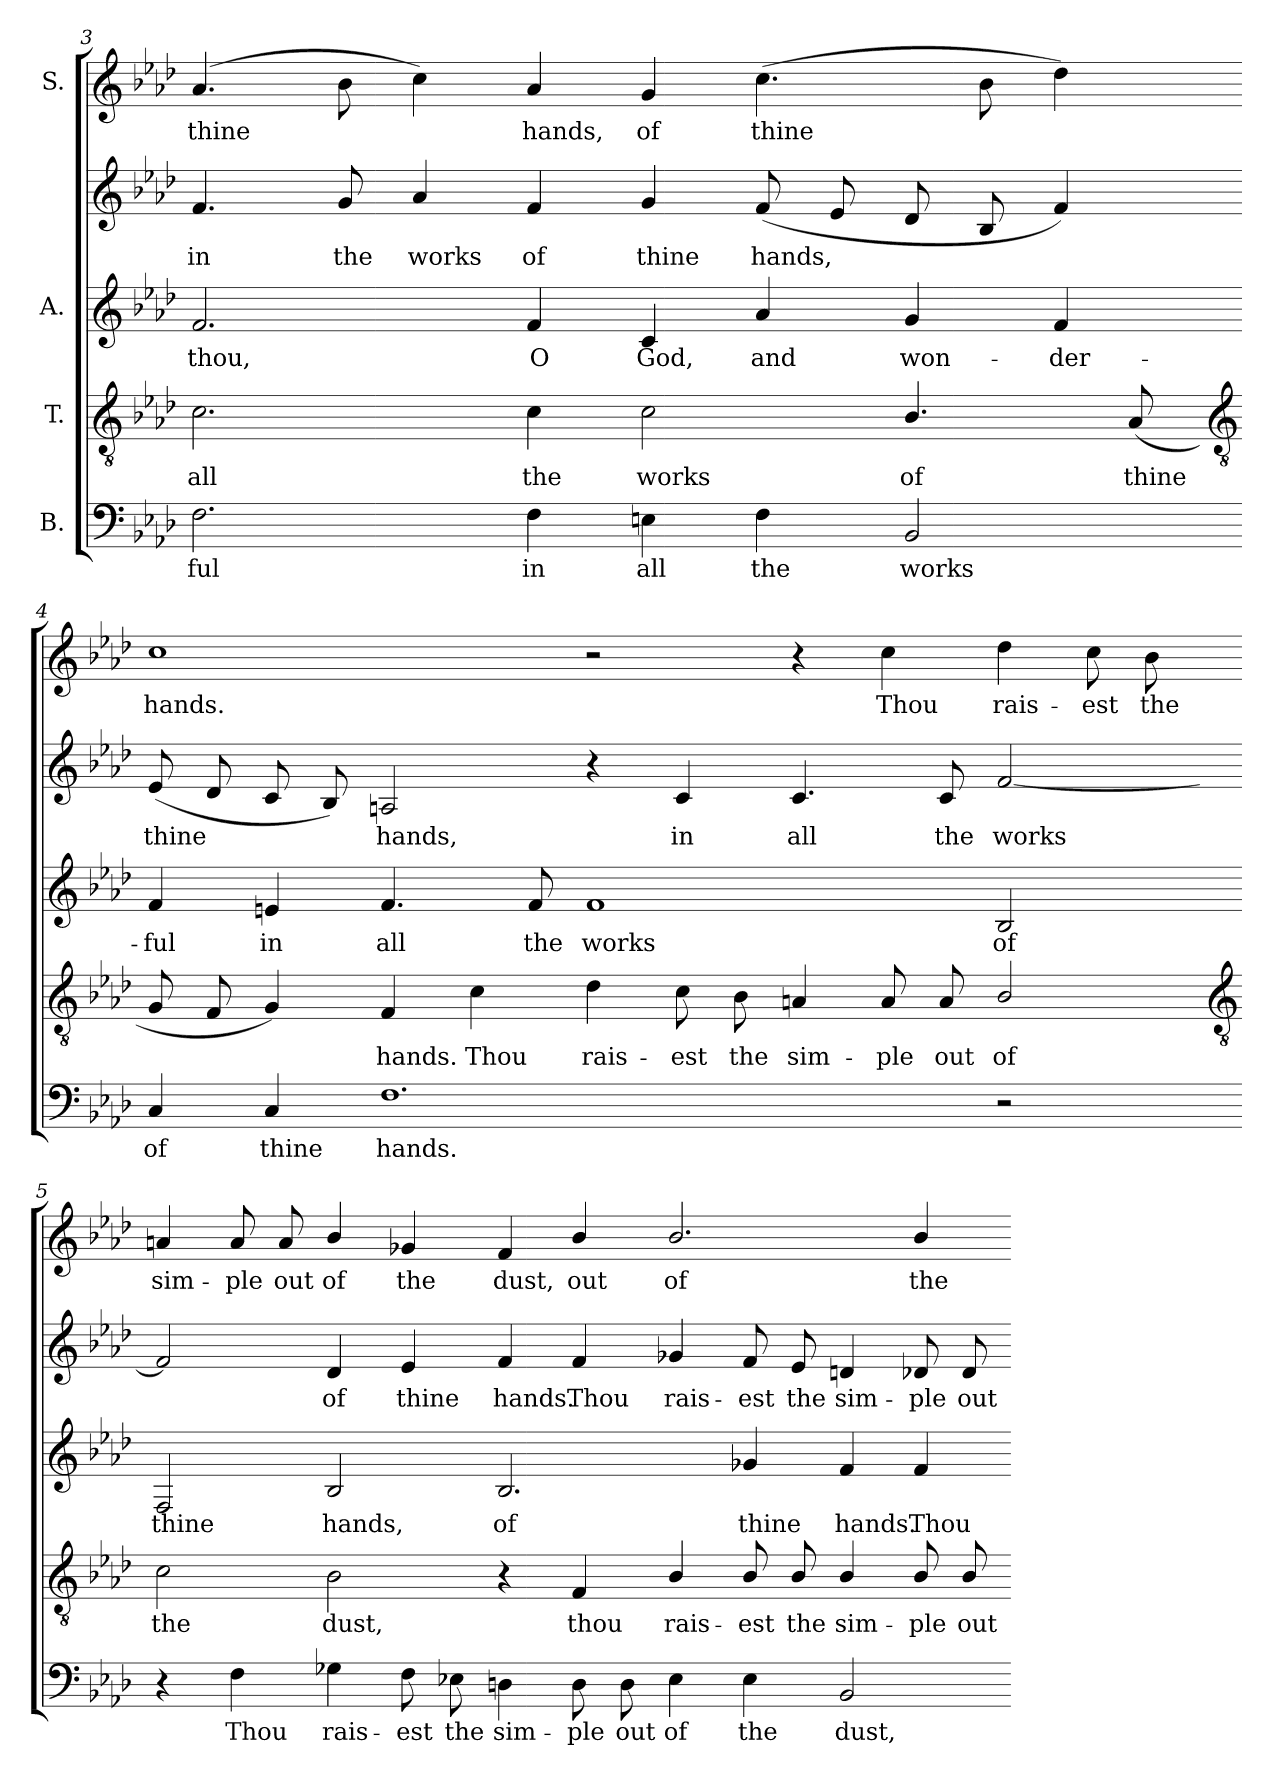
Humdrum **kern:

**kern	**text	**kern	**text	**kern	**text	**kern	**text	**kern	**text
*part4	*part4	*part3	*part3	*part2	*part2	*part2	*part2	*part1	*part1
*staff5	*staff5	*staff4	*staff4	*staff3	*staff3	*staff2	*staff2	*staff1	*staff1
*I"B.	*	*I"T.	*	*I"A.	*	*	*	*I"S.	*
!!LO:LB:g=z
*clefF4	*	*clefGv2	*	*clefG2	*	*clefG2	*	*clefG2	*
*k[b-e-a-d-]	*	*k[b-e-a-d-]	*	*k[b-e-a-d-]	*	*k[b-e-a-d-]	*	*k[b-e-a-d-]	*
*A-:	*	*A-:	*	*A-:	*	*A-:	*	*A-:	*
=3	=3	=3	=3	=3	=3	=3	=3	=3	=3
!	!LO:LY:b	!	!LO:LY:b	!	!LO:LY:b	!	!LO:LY:b	!	!LO:LY:b
2.F	-ful	2.c	all	2.f	thou,	4.f	in	(>4.a-	thine
!	!	!	!	!	!	!	!LO:LY:b	!	!
.	.	.	.	.	.	8g	the	8b-	.
!	!	!	!	!	!	!	!LO:LY:b	!	!
.	.	.	.	.	.	4a-	works	4cc)	.
!	!LO:LY:b	!	!LO:LY:b	!	!LO:LY:b	!	!LO:LY:b	!	!LO:LY:b
4F	in	4c	the	4f	O	4f	of	4a-	hands,
!	!LO:LY:b	!	!LO:LY:b	!	!LO:LY:b	!	!LO:LY:b	!	!LO:LY:b
4En	all	2c	works	4c	God,	4g	thine	4g	of
!	!LO:LY:b	!	!	!	!LO:LY:b	!	!LO:LY:b	!	!LO:LY:b
4F	the	.	.	4a-	and	(<8f	hands,	(>4.cc	thine
.	.	.	.	.	.	8e-	.	.	.
!	!LO:LY:b	!	!LO:LY:b	!	!LO:LY:b	!	!	!	!
2BB-	works	4.B-/	of	4g	won-	8d-	.	.	.
.	.	.	.	.	.	8B-	.	8b-	.
!	!	!	!	!	!LO:LY:b	!	!	!	!
.	.	.	.	4f	-der-	4f)	.	4dd-)	.
!	!	!	!LO:LY:b	!	!	!	!	!	!
.	.	(<8A-	thine	.	.	.	.	.	.
!!LO:LB:g=z
=4-	=4-	=4-	=4-	=4-	=4-	=4-	=4-	=4-	=4-
*	*	*clefGv2	*	*	*	*	*	*	*
!	!LO:LY:b	!	!	!	!LO:LY:b	!	!LO:LY:b	!	!LO:LY:b
4C	of	8G	.	4f	ful	(<8e-	-thine	1cc	hands.
.	.	8F	.	.	.	8d-	.	.	.
!	!LO:LY:b	!	!	!	!LO:LY:b	!	!	!	!
4C	thine	4G)	.	4en	in	8c	.	.	.
.	.	.	.	.	.	8B-)	.	.	.
!	!LO:LY:b	!	!LO:LY:b	!	!LO:LY:b	!	!LO:LY:b	!	!
1.F	hands.	4F	hands.	4.f	all	2An	hands,	.	.
!	!	!	!LO:LY:b	!	!	!	!	!	!
.	.	4c	Thou	.	.	.	.	.	.
!	!	!	!	!	!LO:LY:b	!	!	!	!
.	.	.	.	8f	the	.	.	.	.
!	!	!	!LO:LY:b	!	!LO:LY:b	!	!	!	!
.	.	4d-	rais-	1f	works	4r	.	2r	.
!	!	!	!LO:LY:b	!	!	!	!LO:LY:b	!	!
.	.	8c	-est	.	.	4c	in	.	.
!	!	!	!LO:LY:b	!	!	!	!	!	!
.	.	8B-	the	.	.	.	.	.	.
!	!	!	!LO:LY:b	!	!	!	!LO:LY:b	!	!
.	.	4An	sim-	.	.	4.c	all	4r	.
!	!	!	!LO:LY:b	!	!	!	!	!	!LO:LY:b
.	.	8A	-ple	.	.	.	.	4cc	Thou
!	!	!	!LO:LY:b	!	!	!	!LO:LY:b	!	!
.	.	8A	out	.	.	8c	the	.	.
!	!	!	!LO:LY:b	!	!LO:LY:b	!	!LO:LY:b	!	!LO:LY:b
2r	.	2B-/	of	2B-	of	[2f	works	4dd-	rais-
!	!	!	!	!	!	!	!	!	!LO:LY:b
.	.	.	.	.	.	.	.	8cc	-est
!	!	!	!	!	!	!	!	!	!LO:LY:b
.	.	.	.	.	.	.	.	8b-	the
!!LO:LB:g=z
=5-	=5-	=5-	=5-	=5-	=5-	=5-	=5-	=5-	=5-
*	*	*clefGv2	*	*	*	*	*	*	*
!	!	!	!LO:LY:b	!	!LO:LY:b	!	!	!	!LO:LY:b
4r	.	2c	the	2F	thine	2f]	.	4an	sim-
!	!LO:LY:b	!	!	!	!	!	!	!	!LO:LY:b
4F	Thou	.	.	.	.	.	.	8a	-ple
!	!	!	!	!	!	!	!	!	!LO:LY:b
.	.	.	.	.	.	.	.	8a	out
!	!LO:LY:b	!	!LO:LY:b	!	!LO:LY:b	!	!LO:LY:b	!	!LO:LY:b
4G-X	rais-	2B-	dust,	2B-	hands,	4d-	of	4b-/	of
!	!LO:LY:b	!	!	!	!	!	!LO:LY:b	!	!LO:LY:b
8F	-est	.	.	.	.	4e-	thine	4g-X/	the
!	!LO:LY:b	!	!	!	!	!	!	!	!
8E-	the	.	.	.	.	.	.	.	.
!	!LO:LY:b	!	!	!	!LO:LY:b	!	!LO:LY:b	!	!LO:LY:b
4Dn	sim-	4r	.	2.B-	of	4f	hands.	4f/	dust,
!	!LO:LY:b	!	!LO:LY:b	!	!	!	!LO:LY:b	!	!LO:LY:b
8D	-ple	4F	thou	.	.	4f	Thou	4b-/	out
!	!LO:LY:b	!	!	!	!	!	!	!	!
8D	out	.	.	.	.	.	.	.	.
!	!LO:LY:b	!	!LO:LY:b	!	!	!	!LO:LY:b	!	!LO:LY:b
4E-	of	4B-/	rais-	.	.	4g-X	rais-	2.b-/	of
!	!LO:LY:b	!	!LO:LY:b	!	!LO:LY:b	!	!LO:LY:b	!	!
4E-	the	8B-/	-est	4g-X	thine	8f	-est	.	.
!	!	!	!LO:LY:b	!	!	!	!LO:LY:b	!	!
.	.	8B-/	the	.	.	8e-	the	.	.
!	!LO:LY:b	!	!LO:LY:b	!	!LO:LY:b	!	!LO:LY:b	!	!
2BB-	dust,	4B-/	sim-	4f	hands.	4dn	sim-	.	.
!	!	!	!LO:LY:b	!	!LO:LY:b	!	!LO:LY:b	!	!LO:LY:b
.	.	8B-/	-ple	4f	Thou	8d-X	-ple	4b-/	the
!	!	!	!LO:LY:b	!	!	!	!LO:LY:b	!	!
.	.	8B-/	out	.	.	8d-	out	.	.
=-	=-	=-	=-	=-	=-	=-	=-	=-	=-
*-	*-	*-	*-	*-	*-	*-	*-	*-	*-
